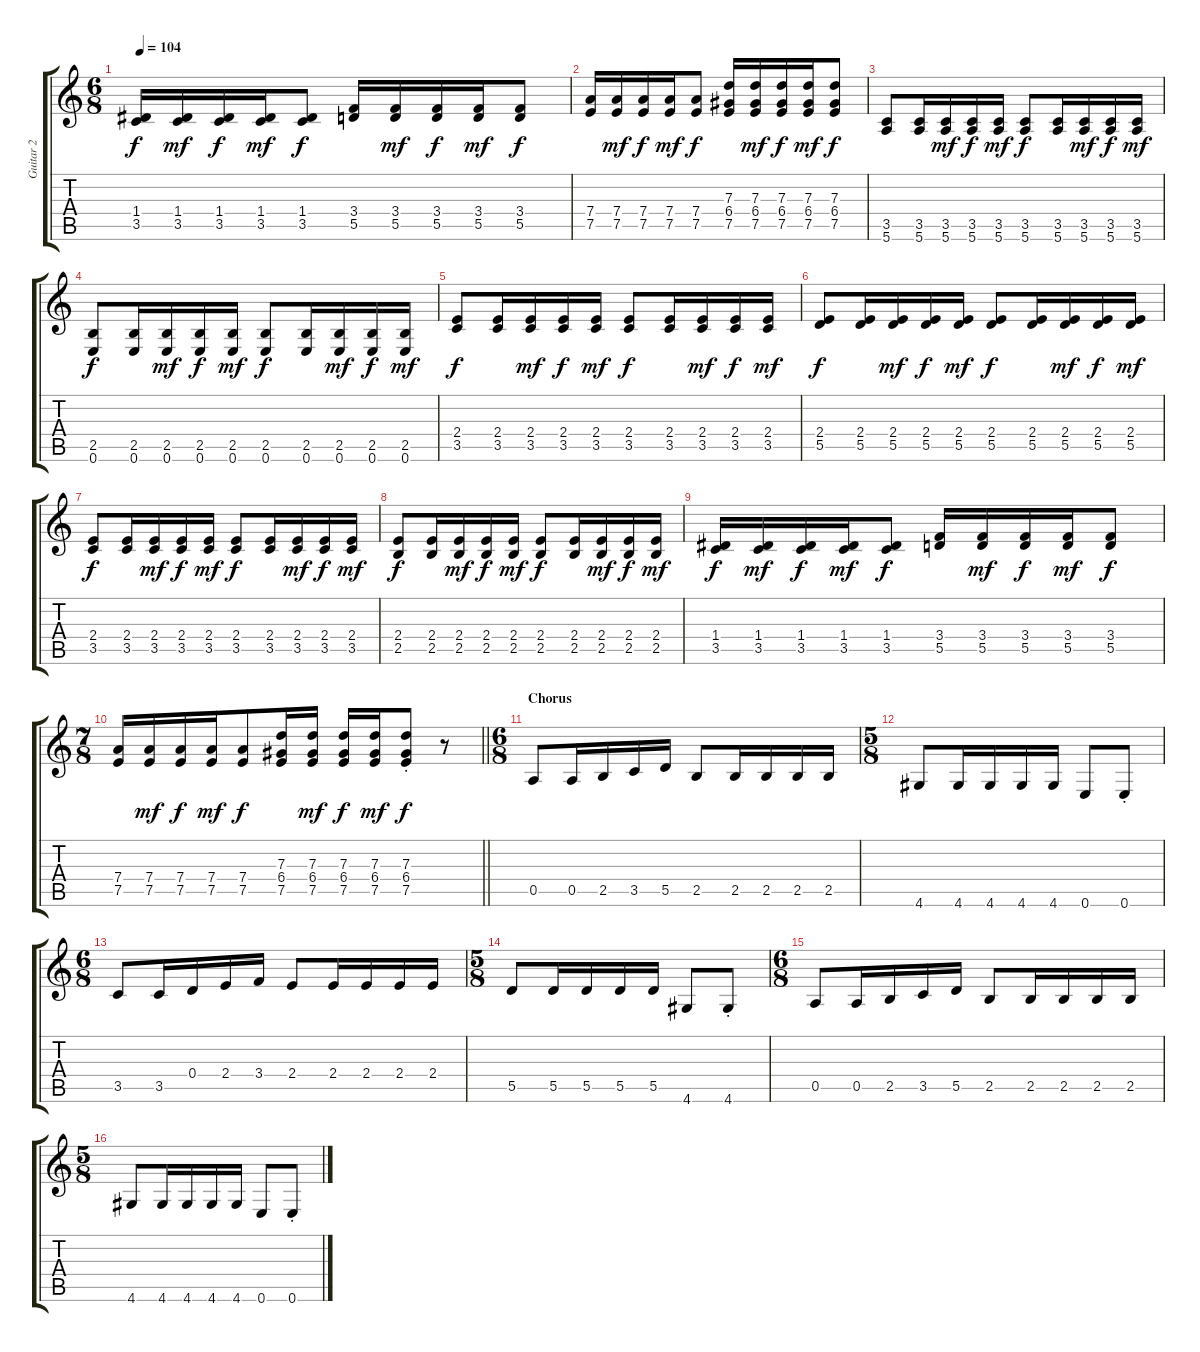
\track ("Guitar 2" "Guitar 2") {instrument distortionguitar}
\staff {score tabs}
\tuning (E4 B3 G3 D3 A2 E2) {hide}
\ts (6 8)
\tempo 104
\clef g2
\ks c
(1.4 3.5).16{dy f} (1.4 3.5).16{dy mf} (1.4 3.5).16{dy f} (1.4 3.5).16{dy mf} (1.4 3.5).8{dy f} (3.4 5.5).16 (3.4 5.5).16{dy mf} (3.4 5.5).16{dy f} (3.4 5.5).16{dy mf} (3.4 5.5).8{dy f} |
(7.4 7.5).16 (7.4 7.5).16{dy mf} (7.4 7.5).16{dy f} (7.4 7.5).16{dy mf} (7.4 7.5).8{dy f} (7.3 6.4 7.5).16 (7.3 6.4 7.5).16{dy mf} (7.3 6.4 7.5).16{dy f} (7.3 6.4 7.5).16{dy mf} (7.3 6.4 7.5).8{dy f} |
(3.5 5.6).8 (3.5 5.6).16 (3.5 5.6).16{dy mf} (3.5 5.6).16{dy f} (3.5 5.6).16{dy mf} (3.5 5.6).8{dy f} (3.5 5.6).16 (3.5 5.6).16{dy mf} (3.5 5.6).16{dy f} (3.5 5.6).16{dy mf} |
(2.5 0.6).8{dy f} (2.5 0.6).16 (2.5 0.6).16{dy mf} (2.5 0.6).16{dy f} (2.5 0.6).16{dy mf} (2.5 0.6).8{dy f} (2.5 0.6).16 (2.5 0.6).16{dy mf} (2.5 0.6).16{dy f} (2.5 0.6).16{dy mf} |
(2.4 3.5).8{dy f} (2.4 3.5).16 (2.4 3.5).16{dy mf} (2.4 3.5).16{dy f} (2.4 3.5).16{dy mf} (2.4 3.5).8{dy f} (2.4 3.5).16 (2.4 3.5).16{dy mf} (2.4 3.5).16{dy f} (2.4 3.5).16{dy mf} |
(2.4 5.5).8{dy f} (2.4 5.5).16 (2.4 5.5).16{dy mf} (2.4 5.5).16{dy f} (2.4 5.5).16{dy mf} (2.4 5.5).8{dy f} (2.4 5.5).16 (2.4 5.5).16{dy mf} (2.4 5.5).16{dy f} (2.4 5.5).16{dy mf} |
(2.4 3.5).8{dy f} (2.4 3.5).16 (2.4 3.5).16{dy mf} (2.4 3.5).16{dy f} (2.4 3.5).16{dy mf} (2.4 3.5).8{dy f} (2.4 3.5).16 (2.4 3.5).16{dy mf} (2.4 3.5).16{dy f} (2.4 3.5).16{dy mf} |
(2.4 2.5).8{dy f} (2.4 2.5).16 (2.4 2.5).16{dy mf} (2.4 2.5).16{dy f} (2.4 2.5).16{dy mf} (2.4 2.5).8{dy f} (2.4 2.5).16 (2.4 2.5).16{dy mf} (2.4 2.5).16{dy f} (2.4 2.5).16{dy mf} |
(1.4 3.5).16{dy f} (1.4 3.5).16{dy mf} (1.4 3.5).16{dy f} (1.4 3.5).16{dy mf} (1.4 3.5).8{dy f} (3.4 5.5).16 (3.4 5.5).16{dy mf} (3.4 5.5).16{dy f} (3.4 5.5).16{dy mf} (3.4 5.5).8{dy f} |
\ts (7 8)
\barLineRight lightlight
(7.4 7.5).16 (7.4 7.5).16{dy mf} (7.4 7.5).16{dy f} (7.4 7.5).16{dy mf} (7.4 7.5).8{dy f} (7.3 6.4 7.5).16 (7.3 6.4 7.5).16{dy mf} (7.3 6.4 7.5).16{dy f} (7.3 6.4 7.5).16{dy mf} (7.3{st} 6.4{st} 7.5{st}).8{dy f} r.8 |
\ts (6 8)
\section ("" "Chorus")
0.5.8{volume 10 instrument distortionguitar} 0.5.16 2.5.16 3.5.16 5.5.16 2.5.8 2.5.16 2.5.16 2.5.16 2.5.16 |
\ts (5 8)
4.6.8 4.6.16 4.6.16 4.6.16 4.6.16 0.6.8 0.6{st}.8 |
\ts (6 8)
3.5.8 3.5.16 0.4.16 2.4.16 3.4.16 2.4.8 2.4.16 2.4.16 2.4.16 2.4.16 |
\ts (5 8)
5.5.8 5.5.16 5.5.16 5.5.16 5.5.16 4.6.8 4.6{st}.8 |
\ts (6 8)
0.5.8 0.5.16 2.5.16 3.5.16 5.5.16 2.5.8 2.5.16 2.5.16 2.5.16 2.5.16 |
\ts (5 8)
4.6.8 4.6.16 4.6.16 4.6.16 4.6.16 0.6.8 0.6{st}.8
